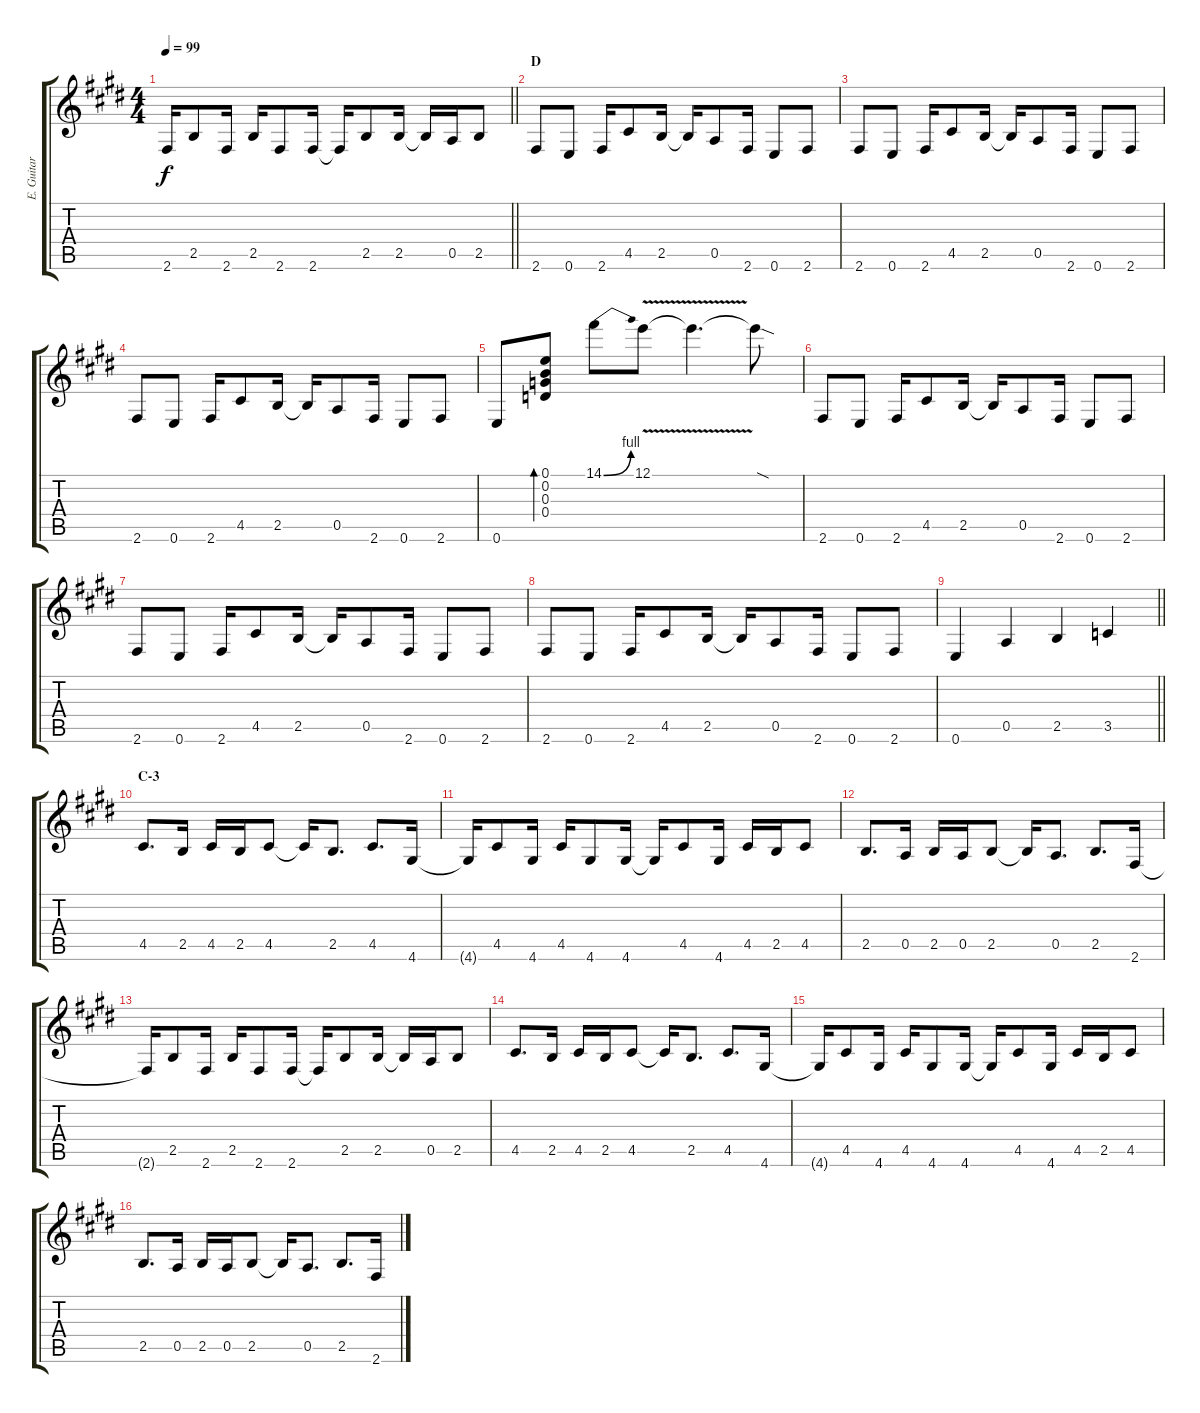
\track ("E. Guitar I" "E. Guitar ") {instrument overdrivenguitar}
\staff {score tabs}
\tuning (E4 B3 G3 D3 A2 E2) {hide}
\ts (4 4)
\tempo 99
\clef g2
\barLineRight lightlight
\ks e
2.6{t}.16{dy f} 2.5.8 2.6.16 2.5.16 2.6.8 2.6.16 2.6{t}.16 2.5.8 2.5.16 2.5{t}.16 0.5.16 2.5.8 |
\section ("" "D")
2.6.8 0.6.8 2.6.16 4.5.8 2.5.16 2.5{t}.16 0.5.8 2.6.16 0.6.8 2.6.8 |
2.6.8 0.6.8 2.6.16 4.5.8 2.5.16 2.5{t}.16 0.5.8 2.6.16 0.6.8 2.6.8 |
2.6.8 0.6.8 2.6.16 4.5.8 2.5.16 2.5{t}.16 0.5.8 2.6.16 0.6.8 2.6.8 |
0.6.8 (0.1 0.2 0.3 0.4).8{bd 120} 14.1{be (bend 0 0 60 4)}.8 12.1{v}.8 12.1{t}.4{d} 12.1{sod t}.8 |
2.6.8 0.6.8 2.6.16 4.5.8 2.5.16 2.5{t}.16 0.5.8 2.6.16 0.6.8 2.6.8 |
2.6.8 0.6.8 2.6.16 4.5.8 2.5.16 2.5{t}.16 0.5.8 2.6.16 0.6.8 2.6.8 |
2.6.8 0.6.8 2.6.16 4.5.8 2.5.16 2.5{t}.16 0.5.8 2.6.16 0.6.8 2.6.8 |
\barLineRight lightlight
0.6.4 0.5.4 2.5.4 3.5.4 |
\section ("" "C-3")
4.5.8{d} 2.5.16 4.5.16 2.5.16 4.5.8 4.5{t}.16 2.5.8{d} 4.5.8{d} 4.6.16 |
4.6{t}.16 4.5.8 4.6.16 4.5.16 4.6.8 4.6.16 4.6{t}.16 4.5.8 4.6.16 4.5.16 2.5.16 4.5.8 |
2.5.8{d} 0.5.16 2.5.16 0.5.16 2.5.8 2.5{t}.16 0.5.8{d} 2.5.8{d} 2.6.16 |
2.6{t}.16 2.5.8 2.6.16 2.5.16 2.6.8 2.6.16 2.6{t}.16 2.5.8 2.5.16 2.5{t}.16 0.5.16 2.5.8 |
4.5.8{d} 2.5.16 4.5.16 2.5.16 4.5.8 4.5{t}.16 2.5.8{d} 4.5.8{d} 4.6.16 |
4.6{t}.16 4.5.8 4.6.16 4.5.16 4.6.8 4.6.16 4.6{t}.16 4.5.8 4.6.16 4.5.16 2.5.16 4.5.8 |
2.5.8{d} 0.5.16 2.5.16 0.5.16 2.5.8 2.5{t}.16 0.5.8{d} 2.5.8{d} 2.6.16
